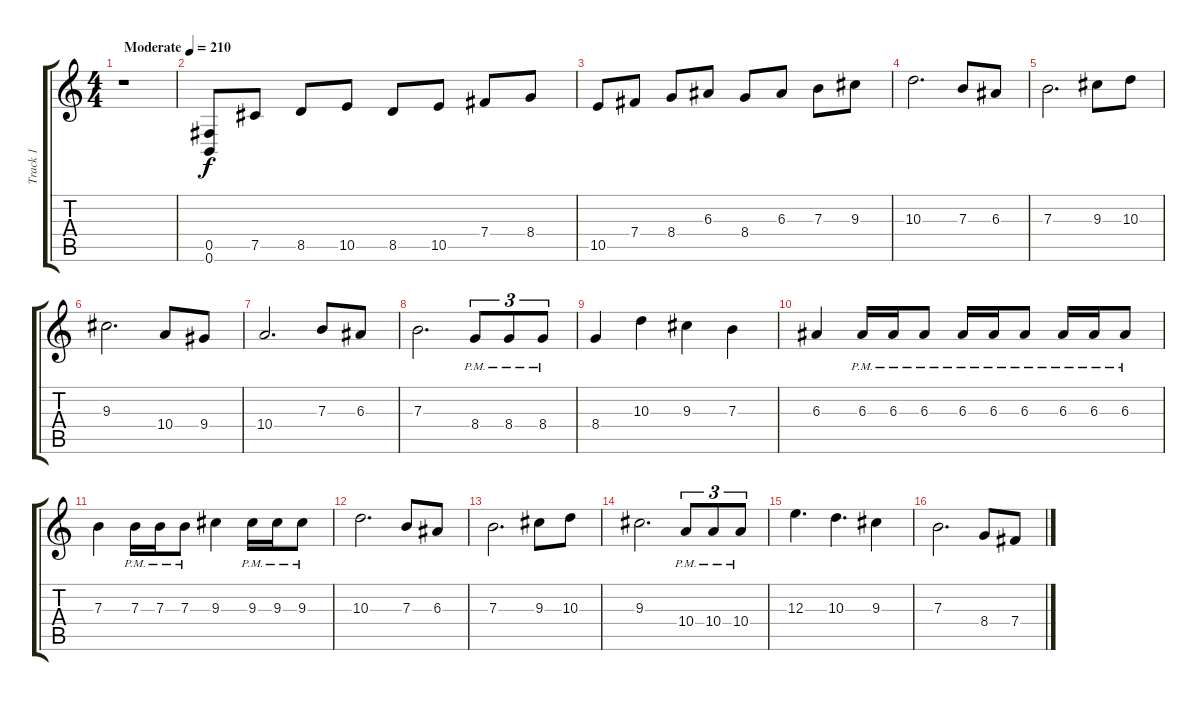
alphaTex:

\track ("Track 1" "Track 1") {instrument distortionguitar}
\staff {score tabs}
\tuning (Db4 Ab3 E3 B2 Gb2 B1) {hide}
\ts (4 4)
\tempo (210 "Moderate")
\clef g2
\ks c
r.1{dy f instrument distortionguitar} |
(0.5 0.6).8 7.5.8 8.5.8 10.5.8 8.5.8 10.5.8 7.4.8 8.4.8 |
10.5.8 7.4.8 8.4.8 6.3.8 8.4.8 6.3.8 7.3.8 9.3.8 |
10.3.2{d} 7.3.8 6.3.8 |
7.3.2{d} 9.3.8 10.3.8 |
9.3.2{d} 10.4.8 9.4.8 |
10.4.2{d} 7.3.8 6.3.8 |
7.3.2{d} 8.4{pm}.8{tu (3 2)} 8.4{pm}.8{tu (3 2)} 8.4{pm}.8{tu (3 2)} |
8.4.4 10.3.4 9.3.4 7.3.4 |
6.3.4 6.3{pm}.16 6.3{pm}.16 6.3{pm}.8 6.3{pm}.16 6.3{pm}.16 6.3{pm}.8 6.3{pm}.16 6.3{pm}.16 6.3{pm}.8 |
7.3.4 7.3{pm}.16 7.3{pm}.16 7.3{pm}.8 9.3.4 9.3{pm}.16 9.3{pm}.16 9.3{pm}.8 |
10.3.2{d} 7.3.8 6.3.8 |
7.3.2{d} 9.3.8 10.3.8 |
9.3.2{d} 10.4{pm}.8{tu (3 2)} 10.4{pm}.8{tu (3 2)} 10.4{pm}.8{tu (3 2)} |
12.3.4{d} 10.3.4{d} 9.3.4 |
7.3.2{d} 8.4.8 7.4.8
